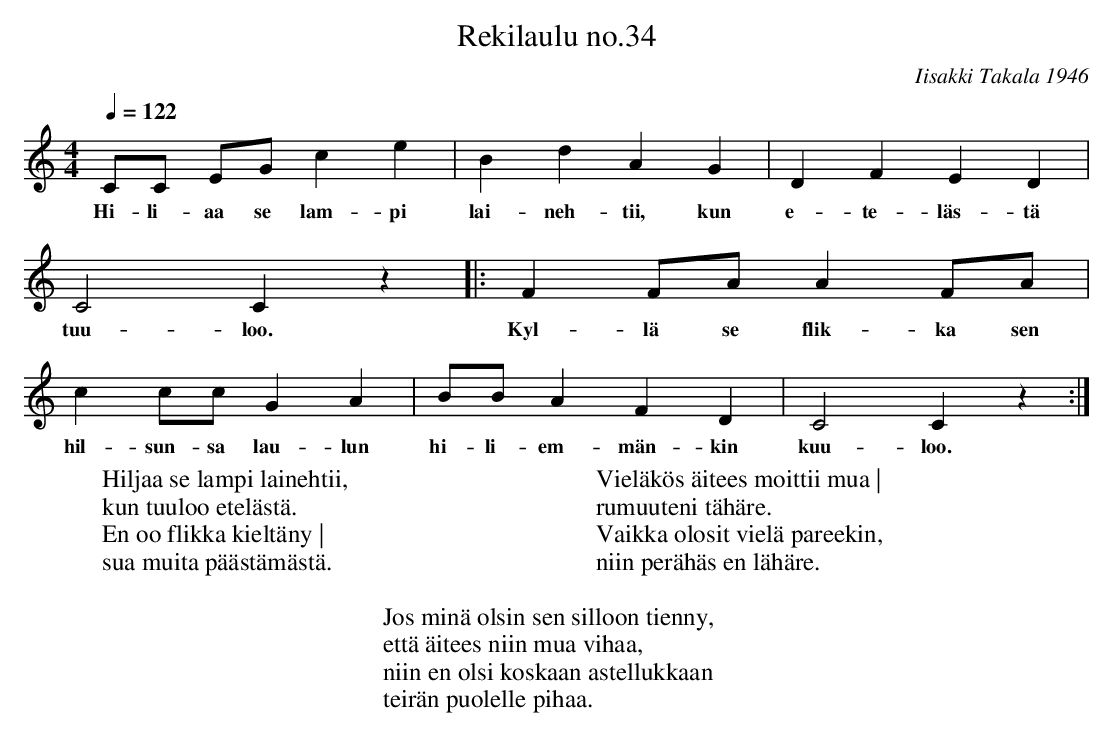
X:1
T:Rekilaulu no.34
C:Iisakki Takala 1946
L:1/4
Q:1/4=122
M:4/4
K:C
O: Österbotten, härmä, Finland
C/C/ E/G/ c e | B d A G | D F E D | C2 C z |: F F/A/ A F/A/ | c c/c/ G A | B/B/ A F D | C2 C z :|
w: Hi- li- aa se lam- pi|lai- neh- tii, kun|e- te- läs- tä|tuu- loo.|Kyl- lä se flik- ka sen|hil- sun- sa lau- lun|hi- li- em- män- kin|kuu- loo.|
W: Hiljaa se lampi lainehtii,
W: kun tuuloo etelästä.
W: En oo flikka kieltäny |
W: sua muita päästämästä.
W:
W: Vieläkös äitees moittii mua |
W: rumuuteni tähäre.
W: Vaikka olosit vielä pareekin,
W: niin perähäs en lähäre.
W:
W: Jos minä olsin sen silloon tienny,
W: että äitees niin mua vihaa,
W: niin en olsi koskaan astellukkaan
W: teirän puolelle pihaa.
